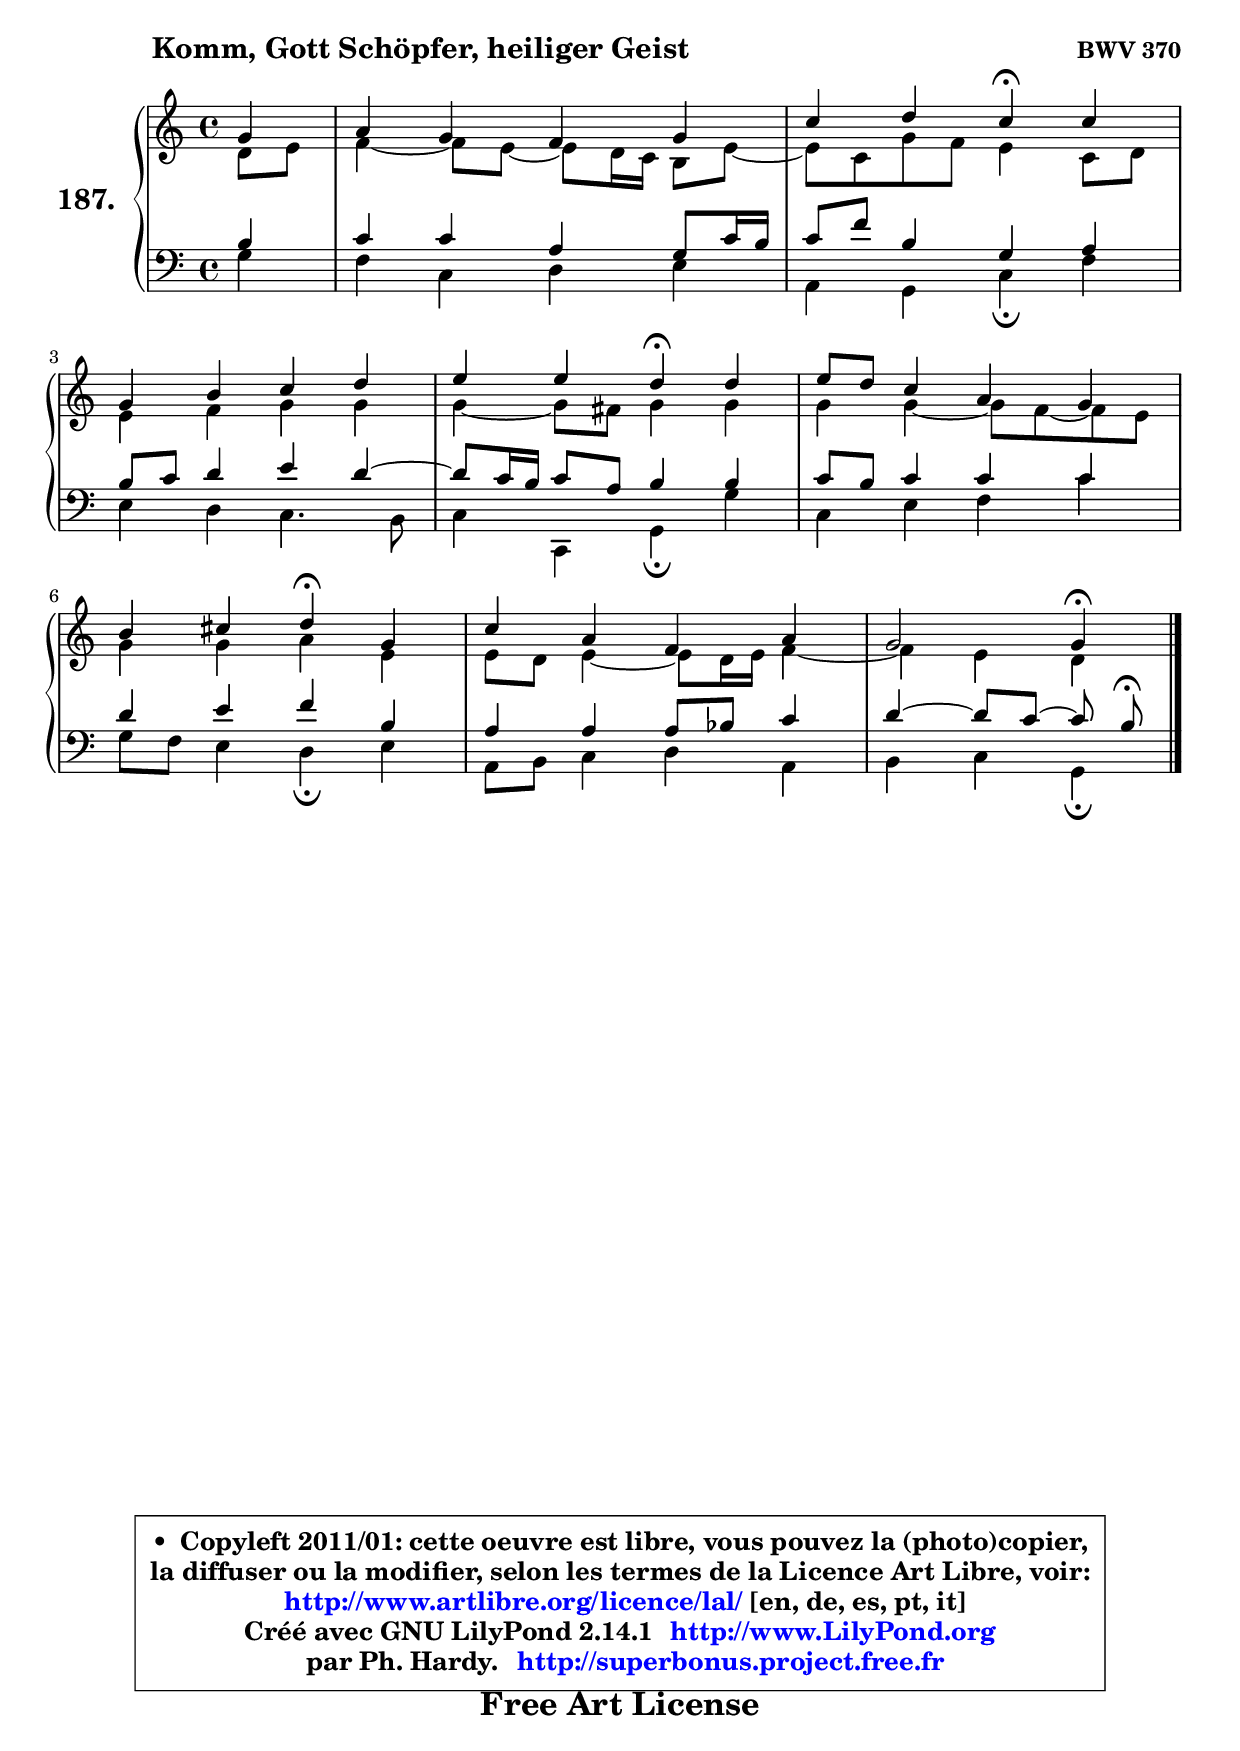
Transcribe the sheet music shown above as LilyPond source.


\version "2.14.1"

    \paper {
%	system-system-spacing #'padding = #0.1
%	score-system-spacing #'padding = #0.1
%	ragged-bottom = ##f
%	ragged-last-bottom = ##f
	}

    \header {
      opus = \markup { \bold "BWV 370" }
      piece = \markup { \hspace #9 \fontsize #2 \bold "Komm, Gott Schöpfer, heiliger Geist" }
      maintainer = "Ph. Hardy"
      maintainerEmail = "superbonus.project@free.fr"
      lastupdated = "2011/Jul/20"
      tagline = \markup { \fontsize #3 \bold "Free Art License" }
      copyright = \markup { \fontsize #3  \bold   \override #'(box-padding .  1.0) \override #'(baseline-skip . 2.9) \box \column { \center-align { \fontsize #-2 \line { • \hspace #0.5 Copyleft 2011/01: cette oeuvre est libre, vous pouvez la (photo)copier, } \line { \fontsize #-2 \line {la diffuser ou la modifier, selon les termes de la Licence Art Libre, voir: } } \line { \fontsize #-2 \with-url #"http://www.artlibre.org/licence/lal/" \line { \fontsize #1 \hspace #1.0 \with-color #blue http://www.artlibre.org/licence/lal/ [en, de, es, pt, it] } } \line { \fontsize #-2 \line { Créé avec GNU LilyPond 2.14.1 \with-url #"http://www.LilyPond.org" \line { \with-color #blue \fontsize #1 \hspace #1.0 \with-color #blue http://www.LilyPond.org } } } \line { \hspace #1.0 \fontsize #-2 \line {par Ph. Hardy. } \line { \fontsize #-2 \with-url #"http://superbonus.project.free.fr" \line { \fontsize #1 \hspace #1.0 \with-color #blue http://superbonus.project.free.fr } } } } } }

	  }

  guidemidi = {
        r4 |
        R1 |
        r2 \tempo 4 = 30 r4 \tempo 4 = 78 r4 |
        R1 |
        r2 \tempo 4 = 30 r4 \tempo 4 = 78 r4 |
        R1 |
        r2 \tempo 4 = 30 r4 \tempo 4 = 78 r4 |
        R1 |
        r2 \tempo 4 = 30 r4 
	}

  upper = {
	\time 4/4
        \key g \mixolydian  % c \major
	\clef treble
	\partial 4
	\voiceOne
	<< { 
	% SOPRANO
	\set Voice.midiInstrument = "acoustic grand"
	\relative c'' {
        g4 |
        a4 g f g |
        c4 d c4\fermata c |
\break
        g4 b c d |
        e4 e d\fermata d |
        e8 d c4 a g |
\break
        b4 cis d\fermata g, |
        c4 a f a |
        g2 g4\fermata
        \bar "|."
	} % fin de relative
	}

	\context Voice="1" { \voiceTwo 
	% ALTO
	\set Voice.midiInstrument = "acoustic grand"
	\relative c' {
        d8 e |
        f4 ~ f8 e ~ e d16 c b8 e8 ~ |
	e8 c8 g' f e4 c8 d |
        e4 f g g |
        g4 ~ g8 fis g4 g |
        g4 g4 ~ g8 f ~ f e |
        g4 g a e |
        e8 d e4 ~ e8 d16 e f4 ~ |
	f4 e d4
        \bar "|."
	} % fin de relative
	\oneVoice
	} >>
	}

    lower = {
	\time 4/4
	\key g \mixolydian  % c \major
	\clef bass
	\partial 4
	\voiceOne
	<< { 
	% TENOR
	\set Voice.midiInstrument = "acoustic grand"
	\relative c' {
        b4 |
        c4 c a g8 c16 b |
        c8 f b,4 g a |
        b8 c d4 e d ~ |
	d8 c16 b c8 a b4 b |
        c8 b c4 c c |
        d4 e f b, |
        a4 a a8 bes c4 |
        d4 ~ d8 c8 ~ c b8^\fermata
        \bar "|."
	} % fin de relative
	}
	\context Voice="1" { \voiceTwo 
	% BASS
	\set Voice.midiInstrument = "acoustic grand"
	\relative c' {
        g4 |
        f4 c d e |
        a,4 g c4\fermata f |
        e4 d c4. b8 |
        c4 c, g'\fermata g' |
        c,4 e f c' |
        g8 f e4 d\fermata e |
        a,8 b c4 d a |
        b4 c g4\fermata
        \bar "|."
	} % fin de relative
	\oneVoice
	} >>
	}


    \score { 

	\new PianoStaff <<
	\set PianoStaff.instrumentName = \markup { \bold \huge "187." }
	\new Staff = "upper" \upper
	\new Staff = "lower" \lower
	>>

    \layout {
%	ragged-last = ##f
	   }

         } % fin de score

  \score {
    \unfoldRepeats { << \guidemidi \upper \lower >> }
    \midi {
    \context {
     \Staff
      \remove "Staff_performer"
               }

     \context {
      \Voice
       \consists "Staff_performer"
                }

     \context { 
      \Score
      tempoWholesPerMinute = #(ly:make-moment 78 4)
		}
	    }
	}

